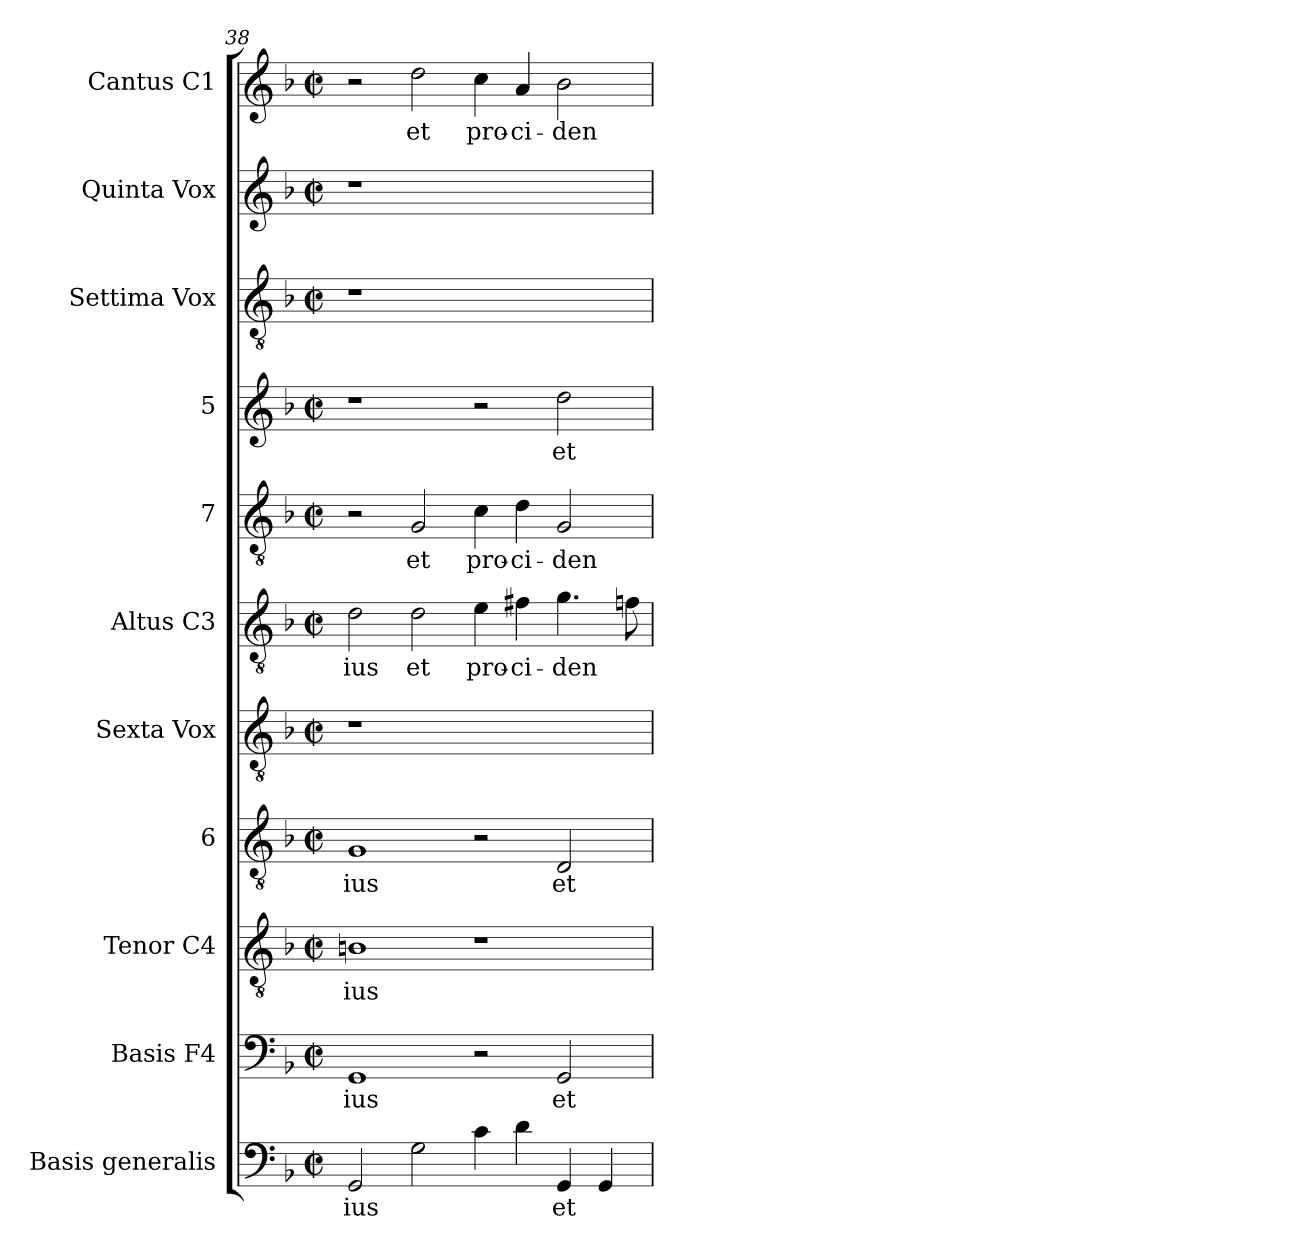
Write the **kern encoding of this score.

**kern	**text	**kern	**text	**kern	**text	**kern	**text	**kern	**kern	**text	**kern	**text	**kern	**text	**kern	**kern	**kern	**text
*part11	*part11	*part10	*part10	*part9	*part9	*part8	*part8	*part7	*part6	*part6	*part5	*part5	*part4	*part4	*part3	*part2	*part1	*part1
*staff11	*staff11	*staff10	*staff10	*staff9	*staff9	*staff8	*staff8	*staff7	*staff6	*staff6	*staff5	*staff5	*staff4	*staff4	*staff3	*staff2	*staff1	*staff1
*I"Basis  generalis	*	*I"Basis  F4	*	*I"Tenor  C4	*	*I"6	*	*I"Sexta  Vox	*I"Altus  C3	*	*I"7	*	*I"5	*	*I"Settima  Vox	*I"Quinta  Vox	*I"Cantus  C1	*
*	*	*I'B	*	*I'T	*	*	*	*	*I'A	*	*	*	*	*	*	*	*I'C	*
*clefF4	*	*clefF4	*	*clefGv2	*	*clefGv2	*	*clefGv2	*clefGv2	*	*clefGv2	*	*clefG2	*	*clefGv2	*clefG2	*clefG2	*
*k[b-]	*	*k[b-]	*	*k[b-]	*	*k[b-]	*	*k[b-]	*k[b-]	*	*k[b-]	*	*k[b-]	*	*k[b-]	*k[b-]	*k[b-]	*
*F:	*	*F:	*	*F:	*	*F:	*	*F:	*F:	*	*F:	*	*F:	*	*F:	*F:	*F:	*
*M2/2	*	*M2/2	*	*M2/2	*	*M2/2	*	*M2/2	*M2/2	*	*M2/2	*	*M2/2	*	*M2/2	*M2/2	*M2/2	*
*met(c|)	*	*met(c|)	*	*met(c|)	*	*met(c|)	*	*met(c|)	*met(c|)	*	*met(c|)	*	*met(c|)	*	*met(c|)	*met(c|)	*met(c|)	*
=38	=38	=38	=38	=38	=38	=38	=38	=38	=38	=38	=38	=38	=38	=38	=38	=38	=38	=38
!	!LO:LY:a:cj	!	!LO:LY:b:cj	!	!LO:LY:b:cj	!	!LO:LY:b:cj	!	!	!LO:LY:b:cj	!	!	!	!	!	!	!	!
2GG/	-ius	1GG	-ius	1Bn	-ius	1G	-ius	1r	2d\	-ius	2r	.	1r	.	1r	1r	2r	.
!	!LO:LY:a:cj	!	!	!	!	!	!	!	!	!LO:LY:b:cj	!	!LO:LY:b:cj	!	!	!	!	!	!LO:LY:b:cj
2G\	.	.	.	.	.	.	.	.	2d\	et	2G/	et	.	.	.	.	2dd\	et
!	!LO:LY:a:cj	!	!	!	!	!	!	!	!	!LO:LY:b:cj	!	!LO:LY:b:cj	!	!	!	!	!	!LO:LY:b:cj
4c\	.	2r	.	1r	.	2r	.	1ryy	4e\	pro-	4c\	pro-	2r	.	1ryy	1ryy	4cc\	pro-
!	!LO:LY:a:cj	!	!	!	!	!	!	!	!	!LO:LY:b:cj	!	!LO:LY:b:cj	!	!	!	!	!	!LO:LY:b:cj
4d\	.	.	.	.	.	.	.	.	4f#X\	-ci-	4d\	-ci-	.	.	.	.	4a/	-ci-
!	!LO:LY:a:cj	!	!LO:LY:b:cj	!	!	!	!LO:LY:b:cj	!	!	!LO:LY:b:cj	!	!LO:LY:b:cj	!	!LO:LY:b:cj	!	!	!	!LO:LY:b:cj
4GG/	et	2GG/	et	.	.	2D/	et	.	4.g\	-den-	2G/	-den-	2dd\	et	.	.	2b-\	-den-
!	!LO:LY:a:cj	!	!	!	!	!	!	!	!	!	!	!	!	!	!	!	!	!
4GG/	.	.	.	.	.	.	.	.	.	.	.	.	.	.	.	.	.	.
!	!	!	!	!	!	!	!	!	!	!LO:LY:b:cj	!	!	!	!	!	!	!	!
.	.	.	.	.	.	.	.	.	8fn\	--	.	.	.	.	.	.	.	.
=	=	=	=	=	=	=	=	=	=	=	=	=	=	=	=	=	=	=
*-	*-	*-	*-	*-	*-	*-	*-	*-	*-	*-	*-	*-	*-	*-	*-	*-	*-	*-
